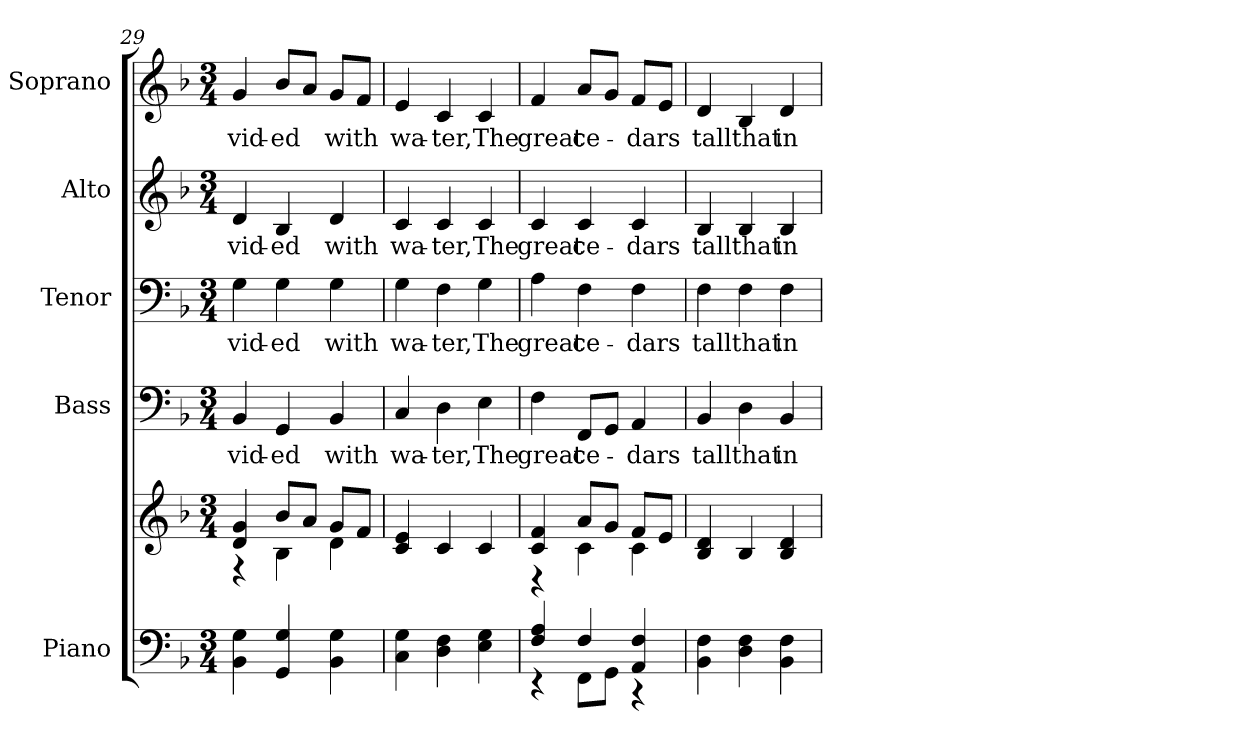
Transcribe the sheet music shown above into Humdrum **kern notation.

**kern	**kern	**kern	**text	**kern	**text	**kern	**text	**kern	**text
*part5	*part5	*part4	*part4	*part3	*part3	*part2	*part2	*part1	*part1
*staff6	*staff5	*staff4	*staff4	*staff3	*staff3	*staff2	*staff2	*staff1	*staff1
*I"Piano	*	*I"Bass	*	*I"Tenor	*	*I"Alto	*	*I"Soprano	*
*I'Pno.	*	*I'B.	*	*I'T.	*	*I'A.	*	*I'S.	*
*clefF4	*clefG2	*clefF4	*	*clefF4	*	*clefG2	*	*clefG2	*
*k[b-]	*k[b-]	*k[b-]	*	*k[b-]	*	*k[b-]	*	*k[b-]	*
*F:	*F:	*F:	*	*F:	*	*F:	*	*F:	*
*M3/4	*M3/4	*M3/4	*	*M3/4	*	*M3/4	*	*M3/4	*
=29	=29	=29	=29	=29	=29	=29	=29	=29	=29
*	*^	*	*	*	*	*	*	*	*
!	!	!	!	!LO:LY:b:color=#000000	!	!	!	!	!	!
!	!	!	!	!	!	!LO:LY:b:color=#000000	!	!	!	!
!	!	!	!	!	!	!	!	!LO:LY:b:color=#000000	!	!
!	!	!	!	!	!	!	!	!	!	!LO:LY:b:color=#000000
4BB-i\ 4Gi	4di/ 4gi	4r	4BB-i/	-vid-	4Gi\	-vid-	4di/	-vid-	4gi/	-vid-
!	!	!	!	!LO:LY:b:color=#000000	!	!	!	!	!	!
!	!	!	!	!	!	!LO:LY:b:color=#000000	!	!	!	!
!	!	!	!	!	!	!	!	!LO:LY:b:color=#000000	!	!
!	!	!	!	!	!	!	!	!	!	!LO:LY:b:color=#000000
4GGi/ 4Gi	8b-i/L	4B-i\	4GGi/	-ed	4Gi\	-ed	4B-i/	-ed	8b-i/L	-ed
.	8ai/J	.	.	.	.	.	.	.	8ai/J	.
!	!	!	!	!LO:LY:b:color=#000000	!	!	!	!	!	!
!	!	!	!	!	!	!LO:LY:b:color=#000000	!	!	!	!
!	!	!	!	!	!	!	!	!LO:LY:b:color=#000000	!	!
!	!	!	!	!	!	!	!	!	!	!LO:LY:b:color=#000000
4BB-i\ 4Gi	8gi/L	4di\	4BB-i/	with	4Gi\	with	4di/	with	8gi/L	with
.	8fi/J	.	.	.	.	.	.	.	8fi/J	.
*	*v	*v	*	*	*	*	*	*	*	*
!!LO:PB:g=z
=30	=30	=30	=30	=30	=30	=30	=30	=30	=30
!	!	!	!LO:LY:b:color=#000000	!	!	!	!	!	!
!	!	!	!	!	!LO:LY:b:color=#000000	!	!	!	!
!	!	!	!	!	!	!	!LO:LY:b:color=#000000	!	!
!	!	!	!	!	!	!	!	!	!LO:LY:b:color=#000000
4Ci\ 4Gi	4ci/ 4ei	4Ci/	wa-	4Gi\	wa-	4ci/	wa-	4ei/	wa-
!	!	!	!LO:LY:b:color=#000000	!	!	!	!	!	!
!	!	!	!	!	!LO:LY:b:color=#000000	!	!	!	!
!	!	!	!	!	!	!	!LO:LY:b:color=#000000	!	!
!	!	!	!	!	!	!	!	!	!LO:LY:b:color=#000000
4Di\ 4Fi	4ci/	4Di\	-ter,	4Fi\	-ter,	4ci/	-ter,	4ci/	-ter,
!	!	!	!LO:LY:b:color=#000000	!	!	!	!	!	!
!	!	!	!	!	!LO:LY:b:color=#000000	!	!	!	!
!	!	!	!	!	!	!	!LO:LY:b:color=#000000	!	!
!	!	!	!	!	!	!	!	!	!LO:LY:b:color=#000000
4Ei\ 4Gi	4ci/	4Ei\	The	4Gi\	The	4ci/	The	4ci/	The
=31	=31	=31	=31	=31	=31	=31	=31	=31	=31
*^	*^	*	*	*	*	*	*	*	*
!	!	!	!	!	!LO:LY:b:color=#000000	!	!	!	!	!	!
!	!	!	!	!	!	!	!LO:LY:b:color=#000000	!	!	!	!
!	!	!	!	!	!	!	!	!	!LO:LY:b:color=#000000	!	!
!	!	!	!	!	!	!	!	!	!	!	!LO:LY:b:color=#000000
4Fi/ 4Ai	4r	4ci/ 4fi	4r	4Fi\	great	4Ai\	great	4ci/	great	4fi/	great
!	!	!	!	!	!LO:LY:b:color=#000000	!	!	!	!	!	!
!	!	!	!	!	!	!	!LO:LY:b:color=#000000	!	!	!	!
!	!	!	!	!	!	!	!	!	!LO:LY:b:color=#000000	!	!
!	!	!	!	!	!	!	!	!	!	!	!LO:LY:b:color=#000000
4Fi/	8FFi\L	8ai/L	4ci\	8FFi/L	ce-	4Fi\	ce-	4ci/	ce-	8ai/L	ce-
.	8GGi\J	8gi/J	.	8GGi/J	.	.	.	.	.	8gi/J	.
!	!	!	!	!	!LO:LY:b:color=#000000	!	!	!	!	!	!
!	!	!	!	!	!	!	!LO:LY:b:color=#000000	!	!	!	!
!	!	!	!	!	!	!	!	!	!LO:LY:b:color=#000000	!	!
!	!	!	!	!	!	!	!	!	!	!	!LO:LY:b:color=#000000
4AAi/ 4Fi	4r	8fi/L	4ci\	4AAi/	-dars	4Fi\	-dars	4ci/	-dars	8fi/L	-dars
.	.	8ei/J	.	.	.	.	.	.	.	8ei/J	.
*v	*v	*	*	*	*	*	*	*	*	*	*
*	*v	*v	*	*	*	*	*	*	*	*
=32	=32	=32	=32	=32	=32	=32	=32	=32	=32
!	!	!	!LO:LY:b:color=#000000	!	!	!	!	!	!
!	!	!	!	!	!LO:LY:b:color=#000000	!	!	!	!
!	!	!	!	!	!	!	!LO:LY:b:color=#000000	!	!
!	!	!	!	!	!	!	!	!	!LO:LY:b:color=#000000
4BB-i\ 4Fi	4B-i/ 4di	4BB-i/	tall	4Fi\	tall	4B-i/	tall	4di/	tall
!	!	!	!LO:LY:b:color=#000000	!	!	!	!	!	!
!	!	!	!	!	!LO:LY:b:color=#000000	!	!	!	!
!	!	!	!	!	!	!	!LO:LY:b:color=#000000	!	!
!	!	!	!	!	!	!	!	!	!LO:LY:b:color=#000000
4Di\ 4Fi	4B-i/	4Di\	that	4Fi\	that	4B-i/	that	4B-i/	that
!	!	!	!LO:LY:b:color=#000000	!	!	!	!	!	!
!	!	!	!	!	!LO:LY:b:color=#000000	!	!	!	!
!	!	!	!	!	!	!	!LO:LY:b:color=#000000	!	!
!	!	!	!	!	!	!	!	!	!LO:LY:b:color=#000000
4BB-i\ 4Fi	4B-i/ 4di	4BB-i/	in	4Fi\	in	4B-i/	in	4di/	in
=	=	=	=	=	=	=	=	=	=
*-	*-	*-	*-	*-	*-	*-	*-	*-	*-
